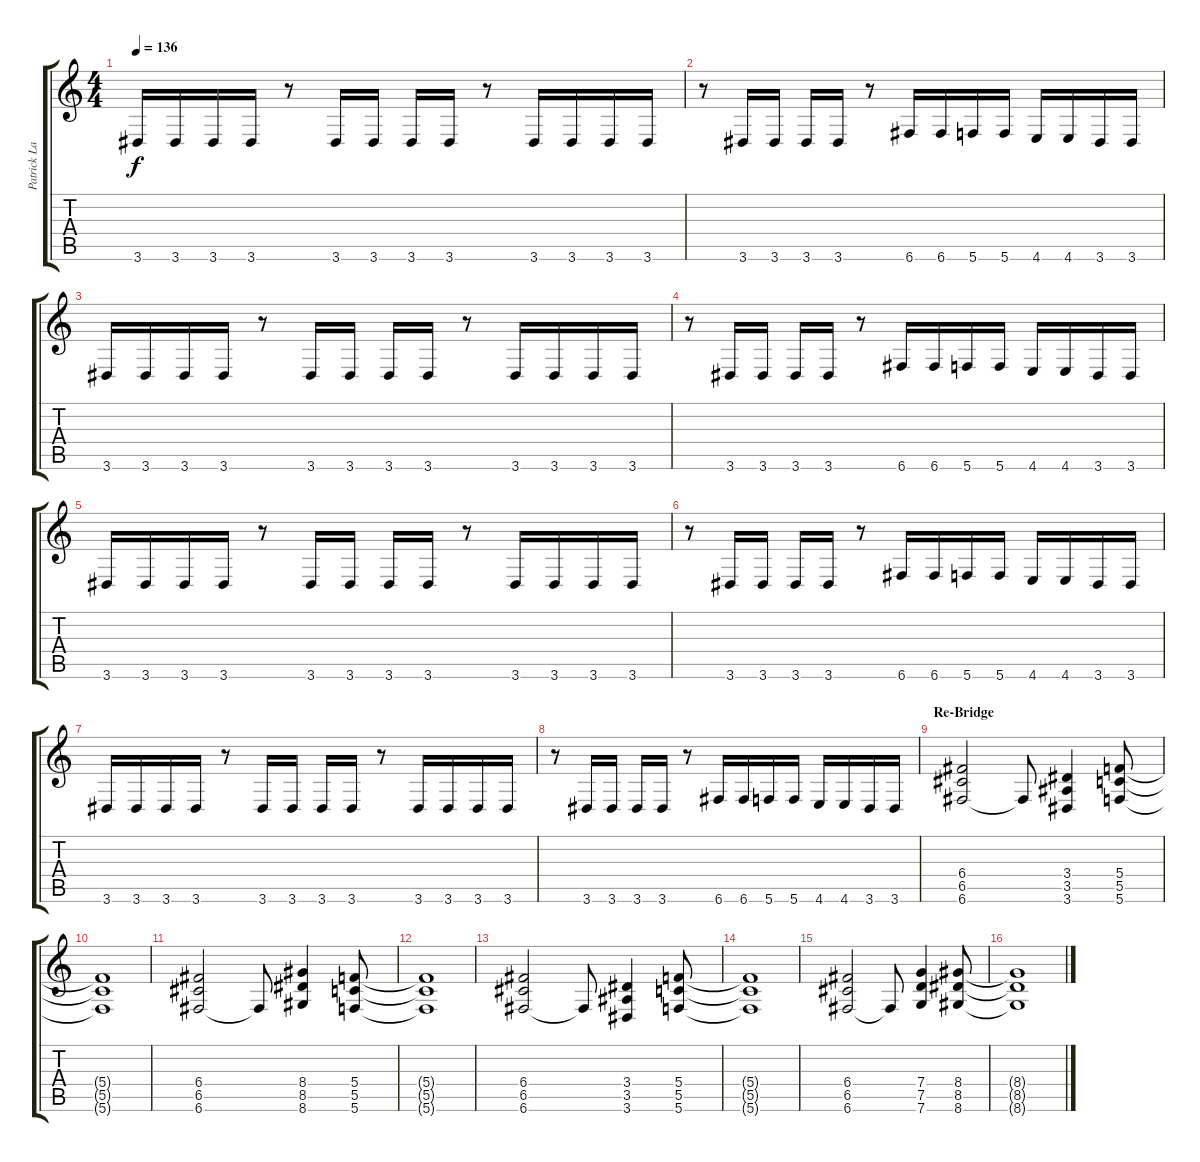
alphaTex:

\track ("Patrick Lachman" "Patrick La") {instrument distortionguitar}
\staff {score tabs}
\tuning (D4 A3 F3 C3 G2 C2) {hide}
\ts (4 4)
\tempo 136
\clef g2
\ks c
3.6.16{dy f} 3.6.16 3.6.16 3.6.16 r.8 3.6.16 3.6.16 3.6.16 3.6.16 r.8 3.6.16 3.6.16 3.6.16 3.6.16 |
r.8 3.6.16 3.6.16 3.6.16 3.6.16 r.8 6.6.16 6.6.16 5.6.16 5.6.16 4.6.16 4.6.16 3.6.16 3.6.16 |
3.6.16 3.6.16 3.6.16 3.6.16 r.8 3.6.16 3.6.16 3.6.16 3.6.16 r.8 3.6.16 3.6.16 3.6.16 3.6.16 |
r.8 3.6.16 3.6.16 3.6.16 3.6.16 r.8 6.6.16 6.6.16 5.6.16 5.6.16 4.6.16 4.6.16 3.6.16 3.6.16 |
3.6.16 3.6.16 3.6.16 3.6.16 r.8 3.6.16 3.6.16 3.6.16 3.6.16 r.8 3.6.16 3.6.16 3.6.16 3.6.16 |
r.8 3.6.16 3.6.16 3.6.16 3.6.16 r.8 6.6.16 6.6.16 5.6.16 5.6.16 4.6.16 4.6.16 3.6.16 3.6.16 |
3.6.16 3.6.16 3.6.16 3.6.16 r.8 3.6.16 3.6.16 3.6.16 3.6.16 r.8 3.6.16 3.6.16 3.6.16 3.6.16 |
r.8 3.6.16 3.6.16 3.6.16 3.6.16 r.8 6.6.16 6.6.16 5.6.16 5.6.16 4.6.16 4.6.16 3.6.16 3.6.16 |
\section ("" "Re-Bridge")
(6.4 6.5 6.6).2 6.6{t}.8 (3.4 3.5 3.6).4 (5.4 5.5 5.6).8 |
(5.4{t} 5.5{t} 5.6{t}).1 |
(6.4 6.5 6.6).2 6.6{t}.8 (8.4 8.5 8.6).4 (5.4 5.5 5.6).8 |
(5.4{t} 5.5{t} 5.6{t}).1 |
(6.4 6.5 6.6).2 6.6{t}.8 (3.4 3.5 3.6).4 (5.4 5.5 5.6).8 |
(5.4{t} 5.5{t} 5.6{t}).1 |
(6.4 6.5 6.6).2 6.6{t}.8 (7.4 7.5 7.6).4 (8.4 8.5 8.6).8 |
(8.4{t} 8.5{t} 8.6{t}).1
